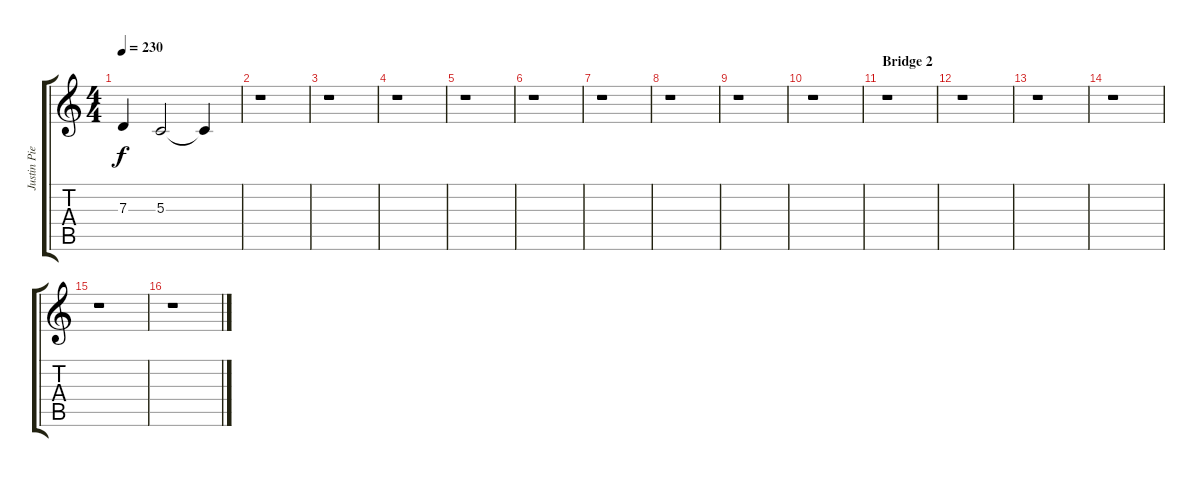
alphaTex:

\track ("Justin Pierre (Backing Vocals)" "Justin Pie") {instrument oboe}
\staff {score tabs}
\tuning (E4 B3 G3 D3 A2 E2) {hide}
\ts (4 4)
\tempo 230
\clef g2
\ks c
7.3{t}.4{dy f} 5.3.2 5.3{t}.4 |
r.1 |
r.1 |
r.1 |
r.1 |
r.1 |
r.1 |
r.1 |
r.1 |
r.1 |
\section ("" "Bridge 2")
r.1 |
r.1 |
r.1 |
r.1 |
r.1 |
r.1
